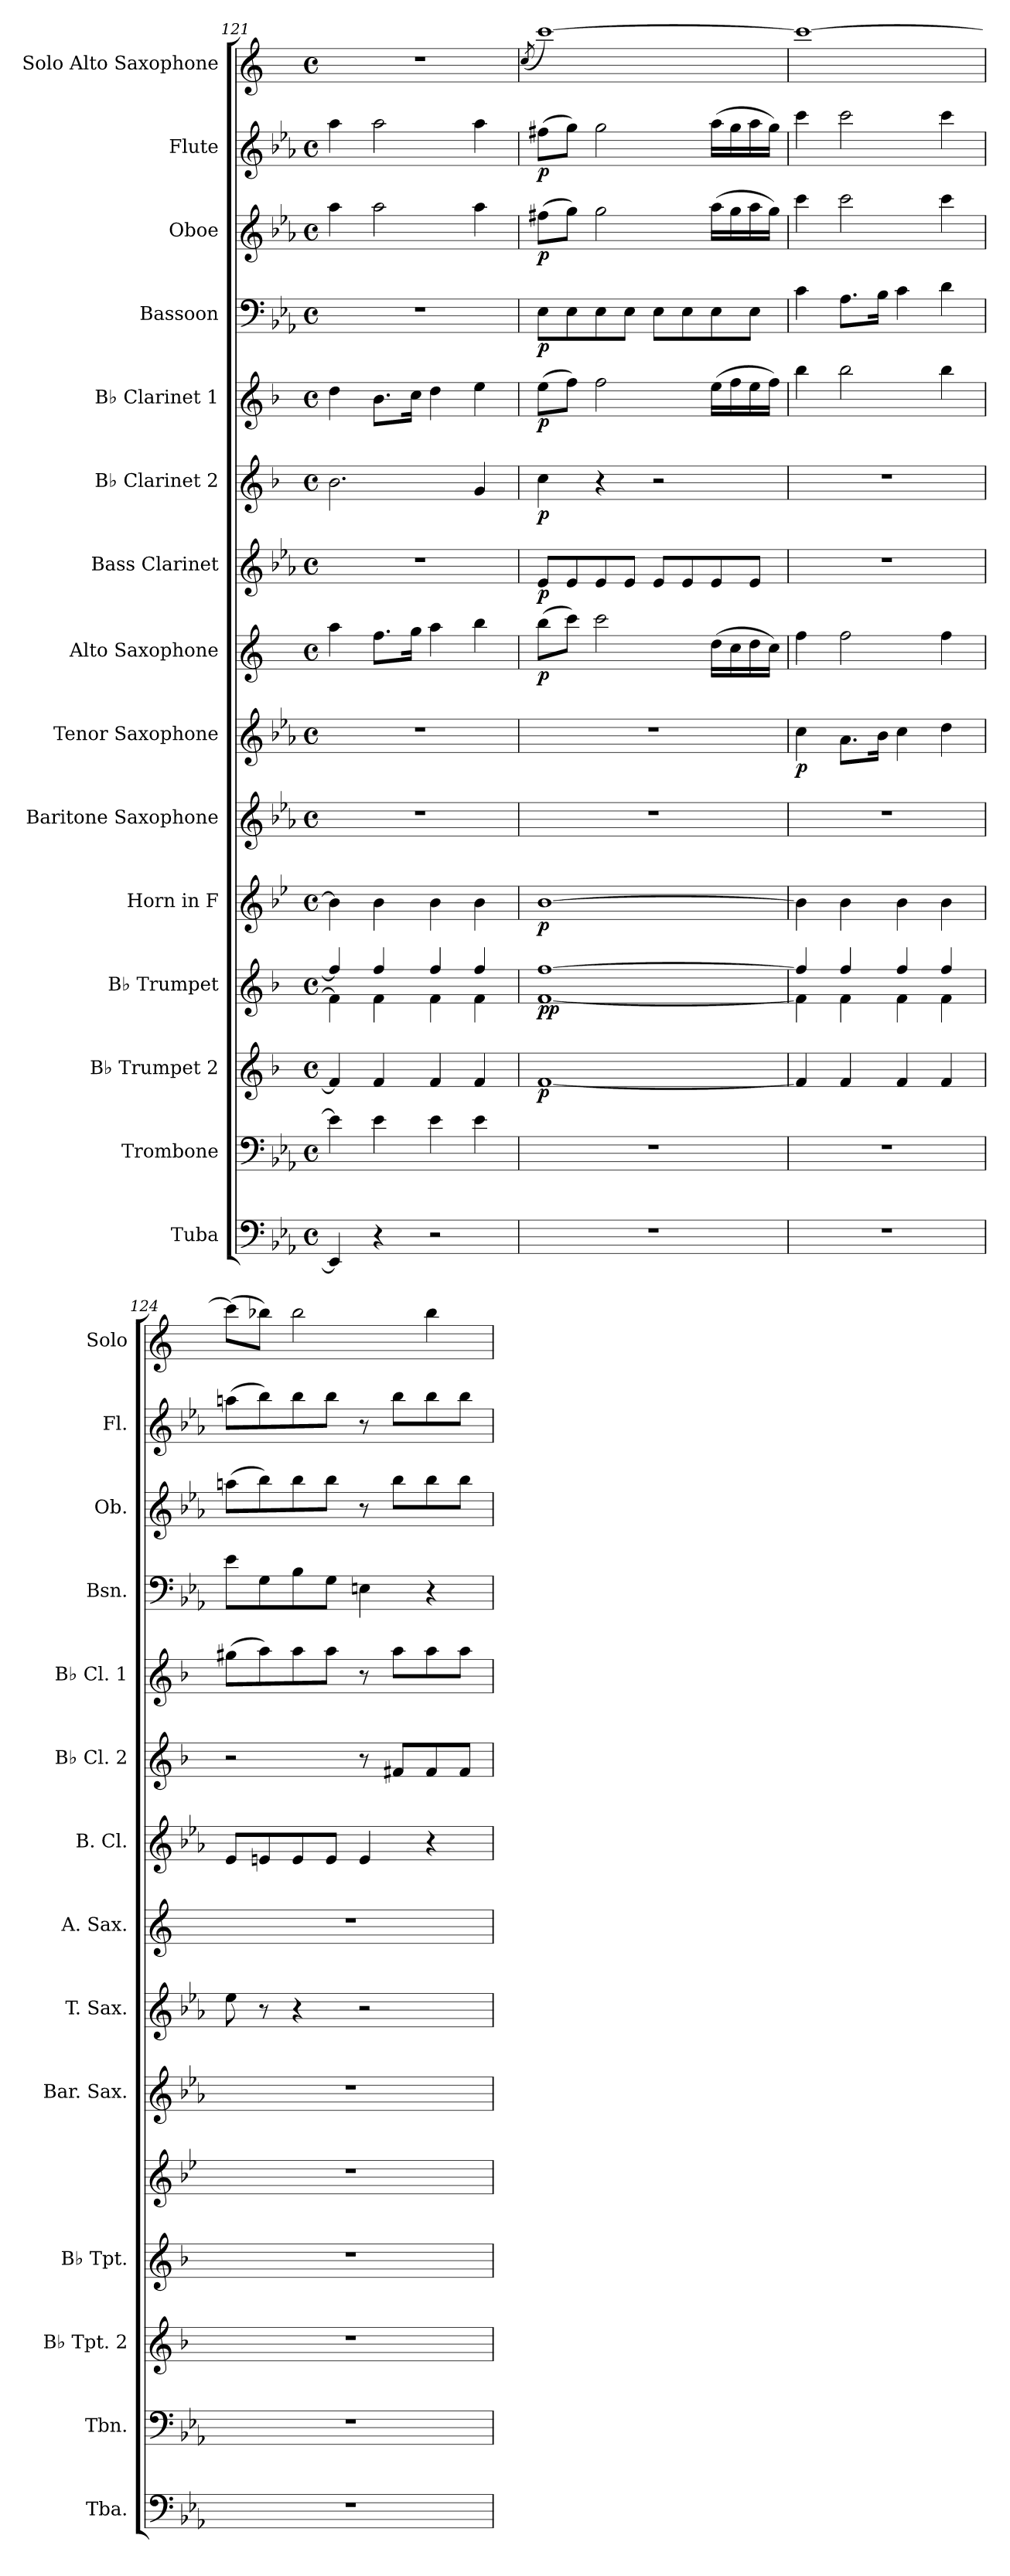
**kern	**kern	**kern	**dynam	**kern	**dynam	**kern	**dynam	**kern	**kern	**dynam	**kern	**dynam	**kern	**dynam	**kern	**dynam	**kern	**dynam	**kern	**dynam	**kern	**dynam	**kern	**dynam	**kern
*part15	*part14	*part13	*part13	*part12	*part12	*part11	*part11	*part10	*part9	*part9	*part8	*part8	*part7	*part7	*part6	*part6	*part5	*part5	*part4	*part4	*part3	*part3	*part2	*part2	*part1
*staff15	*staff14	*staff13	*staff13	*staff12	*staff12	*staff11	*staff11	*staff10	*staff9	*staff9	*staff8	*staff8	*staff7	*staff7	*staff6	*staff6	*staff5	*staff5	*staff4	*staff4	*staff3	*staff3	*staff2	*staff2	*staff1
*I"Tuba	*I"Trombone	*I"B♭ Trumpet 2	*	*I"B♭ Trumpet	*	*I"Horn in F	*	*I"Baritone Saxophone	*I"Tenor Saxophone	*	*I"Alto Saxophone	*	*I"Bass Clarinet	*	*I"B♭ Clarinet 2	*	*I"B♭ Clarinet 1	*	*I"Bassoon	*	*I"Oboe	*	*I"Flute	*	*I"Solo Alto Saxophone
*I'Tba.	*I'Tbn.	*I'B♭ Tpt. 2	*	*I'B♭ Tpt.	*	*	*	*I'Bar. Sax.	*I'T. Sax.	*	*I'A. Sax.	*	*I'B. Cl.	*	*I'B♭ Cl. 2	*	*I'B♭ Cl. 1	*	*I'Bsn.	*	*I'Ob.	*	*I'Fl.	*	*I'Solo
*clefF4	*clefF4	*clefG2	*	*clefG2	*	*clefG2	*	*clefG2	*clefG2	*	*clefG2	*	*clefG2	*	*clefG2	*	*clefG2	*	*clefF4	*	*clefG2	*	*clefG2	*	*clefG2
*	*	*ITrd1c2	*	*ITrd1c2	*	*ITrd4c7	*	*ITrd12c21	*ITrd8c14	*	*ITrd5c9	*	*ITrd8c14	*	*ITrd1c2	*	*ITrd1c2	*	*	*	*	*	*	*	*ITrd5c9
*k[b-e-a-]	*k[b-e-a-]	*k[b-e-a-]	*	*k[b-e-a-]	*	*k[b-e-a-]	*	*k[b-e-a-]	*k[b-e-a-]	*	*k[b-e-a-]	*	*k[b-e-a-]	*	*k[b-e-a-]	*	*k[b-e-a-]	*	*k[b-e-a-]	*	*k[b-e-a-]	*	*k[b-e-a-]	*	*k[b-e-a-]
*M4/4	*M4/4	*M4/4	*	*M4/4	*	*M4/4	*	*M4/4	*M4/4	*	*M4/4	*	*M4/4	*	*M4/4	*	*M4/4	*	*M4/4	*	*M4/4	*	*M4/4	*	*M4/4
*met(c)	*met(c)	*met(c)	*	*met(c)	*	*met(c)	*	*met(c)	*met(c)	*	*met(c)	*	*met(c)	*	*met(c)	*	*met(c)	*	*met(c)	*	*met(c)	*	*met(c)	*	*met(c)
=121	=121	=121	=121	=121	=121	=121	=121	=121	=121	=121	=121	=121	=121	=121	=121	=121	=121	=121	=121	=121	=121	=121	=121	=121	=121
*	*	*	*	*^	*	*	*	*	*	*	*	*	*	*	*	*	*	*	*	*	*	*	*	*	*
4EE-/]	4e-\]	4e-/]	.	4ee-/]	4e-\]	.	4e-\]	.	1r	1r	.	4cc\	.	1r	.	2.a-\	.	4cc\	.	1r	.	4aa-\	.	4aa-\	.	1r
4r	4e-\	4e-/	.	4ee-/	4e-\	.	4e-\	.	.	.	.	8.a-\L	.	.	.	.	.	8.a-\L	.	.	.	2aa-\	.	2aa-\	.	.
.	.	.	.	.	.	.	.	.	.	.	.	16b-\Jk	.	.	.	.	.	16b-\Jk	.	.	.	.	.	.	.	.
2r	4e-\	4e-/	.	4ee-/	4e-\	.	4e-\	.	.	.	.	4cc\	.	.	.	.	.	4cc\	.	.	.	.	.	.	.	.
.	4e-\	4e-/	.	4ee-/	4e-\	.	4e-\	.	.	.	.	4dd\	.	.	.	4f/	.	4dd\	.	.	.	4aa-\	.	4aa-\	.	.
=122	=122	=122	=122	=122	=122	=122	=122	=122	=122	=122	=122	=122	=122	=122	=122	=122	=122	=122	=122	=122	=122	=122	=122	=122	=122	=122
.	.	.	.	.	.	.	.	.	.	.	.	.	.	.	.	.	.	.	.	.	.	.	.	.	.	(<8qe-/
!	!	!	!LO:DY:b	!	!	!LO:DY:b	!	!	!	!	!	!	!	!	!	!	!	!	!	!	!	!	!	!	!	!
!	!	!	!	!	!	!LO:DY:n=1:b	!	!LO:DY:b	!	!	!	!	!LO:DY:b	!	!LO:DY:b	!	!LO:DY:b	!	!LO:DY:b	!	!LO:DY:b	!	!LO:DY:b	!	!LO:DY:b	!
1r	1r	[1e-	p	[1ee-	[1e-	p p	[1e-	p	1r	1r	.	(>8dd\L	p	8E-/L	p	4b-\	p	(>8dd\L	p	8E-\L	p	(>8ff#X\L	p	(>8ff#X\L	p	[1ee-)
.	.	.	.	.	.	.	.	.	.	.	.	8ee-\J)	.	8E-/	.	.	.	8ee-\J)	.	8E-\	.	8gg\J)	.	8gg\J)	.	.
.	.	.	.	.	.	.	.	.	.	.	.	2ee-\	.	8E-/	.	4r	.	2ee-\	.	8E-\	.	2gg\	.	2gg\	.	.
.	.	.	.	.	.	.	.	.	.	.	.	.	.	8E-/J	.	.	.	.	.	8E-\J	.	.	.	.	.	.
.	.	.	.	.	.	.	.	.	.	.	.	.	.	8E-/L	.	2r	.	.	.	8E-\L	.	.	.	.	.	.
.	.	.	.	.	.	.	.	.	.	.	.	.	.	8E-/	.	.	.	.	.	8E-\	.	.	.	.	.	.
.	.	.	.	.	.	.	.	.	.	.	.	(>16f\LL	.	8E-/	.	.	.	(>16dd\LL	.	8E-\	.	(>16aa-\LL	.	(>16aa-\LL	.	.
.	.	.	.	.	.	.	.	.	.	.	.	16e-\	.	.	.	.	.	16ee-\	.	.	.	16gg\	.	16gg\	.	.
.	.	.	.	.	.	.	.	.	.	.	.	16f\	.	8E-/J	.	.	.	16dd\	.	8E-\J	.	16aa-\	.	16aa-\	.	.
.	.	.	.	.	.	.	.	.	.	.	.	16e-\JJ)	.	.	.	.	.	16ee-\JJ)	.	.	.	16gg\JJ)	.	16gg\JJ)	.	.
=123	=123	=123	=123	=123	=123	=123	=123	=123	=123	=123	=123	=123	=123	=123	=123	=123	=123	=123	=123	=123	=123	=123	=123	=123	=123	=123
!	!	!	!	!	!	!	!	!	!	!	!LO:DY:b	!	!	!	!	!	!	!	!	!	!	!	!	!	!	!
1r	1r	4e-/]	.	4ee-/]	4e-\]	.	4e-\]	.	1r	4c\	p	4a-\	.	1r	.	1r	.	4aa-\	.	4c\	.	4ccc\	.	4ccc\	.	1ee-_
.	.	4e-/	.	4ee-/	4e-\	.	4e-\	.	.	8.A-\L	.	2a-\	.	.	.	.	.	2aa-\	.	8.A-\L	.	2ccc\	.	2ccc\	.	.
.	.	.	.	.	.	.	.	.	.	16B-\Jk	.	.	.	.	.	.	.	.	.	16B-\Jk	.	.	.	.	.	.
.	.	4e-/	.	4ee-/	4e-\	.	4e-\	.	.	4c\	.	.	.	.	.	.	.	.	.	4c\	.	.	.	.	.	.
.	.	4e-/	.	4ee-/	4e-\	.	4e-\	.	.	4d\	.	4a-\	.	.	.	.	.	4aa-\	.	4d\	.	4ccc\	.	4ccc\	.	.
*	*	*	*	*v	*v	*	*	*	*	*	*	*	*	*	*	*	*	*	*	*	*	*	*	*	*	*
=124	=124	=124	=124	=124	=124	=124	=124	=124	=124	=124	=124	=124	=124	=124	=124	=124	=124	=124	=124	=124	=124	=124	=124	=124	=124
1r	1r	1r	.	1r	.	1r	.	1r	8e-\	.	1r	.	8E-/L	.	2r	.	(>8ff#X\L	.	8e-\L	.	(>8aan\L	.	(>8aan\L	.	(>8ee-\L]
.	.	.	.	.	.	.	.	.	8r	.	.	.	8En/	.	.	.	8gg\)	.	8G\	.	8bb-\)	.	8bb-\)	.	8dd-X\J)
.	.	.	.	.	.	.	.	.	4r	.	.	.	8E/	.	.	.	8gg\	.	8B-\	.	8bb-\	.	8bb-\	.	2dd-\
.	.	.	.	.	.	.	.	.	.	.	.	.	8E/J	.	.	.	8gg\J	.	8G\J	.	8bb-\J	.	8bb-\J	.	.
.	.	.	.	.	.	.	.	.	2r	.	.	.	4E/	.	8r	.	8r	.	4En\	.	8r	.	8r	.	.
.	.	.	.	.	.	.	.	.	.	.	.	.	.	.	8en/L	.	8gg\L	.	.	.	8bb-\L	.	8bb-\L	.	.
.	.	.	.	.	.	.	.	.	.	.	.	.	4r	.	8e/	.	8gg\	.	4r	.	8bb-\	.	8bb-\	.	4dd-\
.	.	.	.	.	.	.	.	.	.	.	.	.	.	.	8e/J	.	8gg\J	.	.	.	8bb-\J	.	8bb-\J	.	.
=	=	=	=	=	=	=	=	=	=	=	=	=	=	=	=	=	=	=	=	=	=	=	=	=	=
*-	*-	*-	*-	*-	*-	*-	*-	*-	*-	*-	*-	*-	*-	*-	*-	*-	*-	*-	*-	*-	*-	*-	*-	*-	*-
